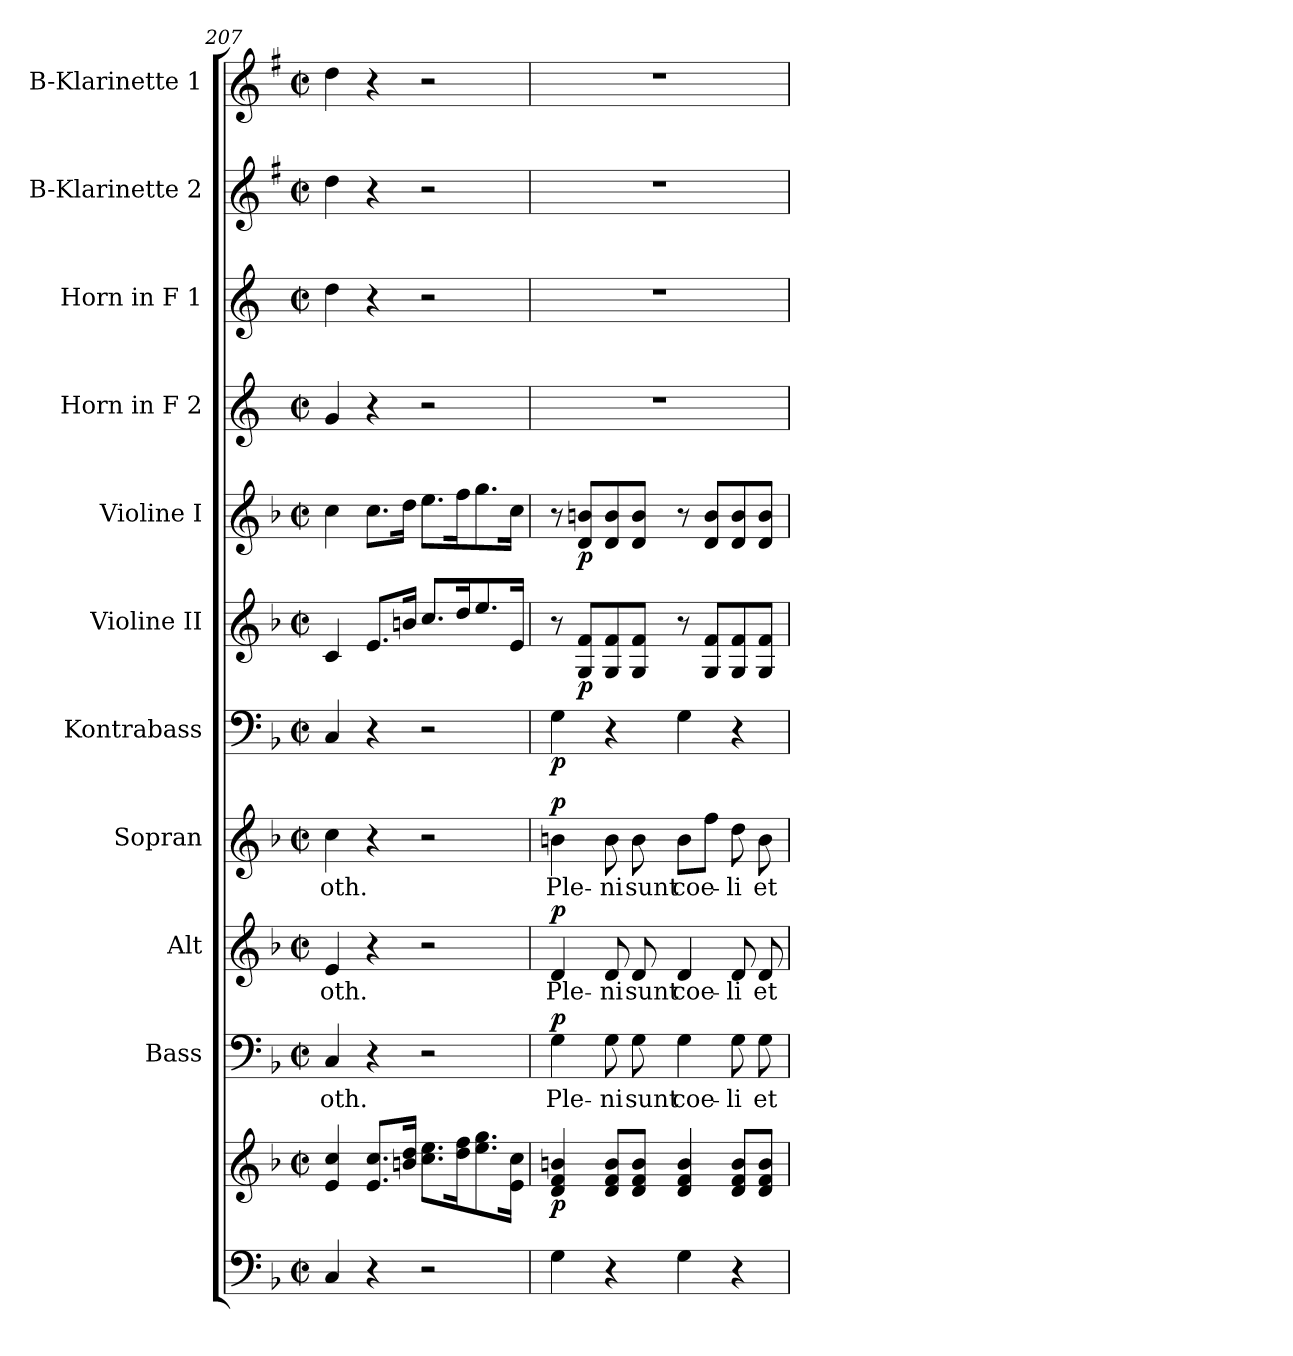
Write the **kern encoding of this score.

**kern	**kern	**dynam	**kern	**text	**dynam	**kern	**text	**dynam	**kern	**text	**dynam	**kern	**dynam	**kern	**dynam	**kern	**dynam	**kern	**kern	**kern	**kern
*part11	*part11	*part11	*part10	*part10	*part10	*part9	*part9	*part9	*part8	*part8	*part8	*part7	*part7	*part6	*part6	*part5	*part5	*part4	*part3	*part2	*part1
*staff12	*staff11	*staff11/12	*staff10	*staff10	*staff10	*staff9	*staff9	*staff9	*staff8	*staff8	*staff8	*staff7	*staff7	*staff6	*staff6	*staff5	*staff5	*staff4	*staff3	*staff2	*staff1
*	*	*	*I"Bass	*	*	*I"Alt	*	*	*I"Sopran	*	*	*I"Kontrabass	*	*I"Violine II	*	*I"Violine I	*	*I"Horn in F 2	*I"Horn in F 1	*I"B-Klarinette 2	*I"B-Klarinette 1
*	*	*	*I'B.	*	*	*I'A.	*	*	*I'S.	*	*	*I'Kb.	*	*I'Vl. II	*	*I'Vl. I	*	*	*	*I'B Kl. 2	*I'B Kl. 1
!!LO:PB:g=z
*clefF4	*clefG2	*	*clefF4	*	*	*clefG2	*	*	*clefG2	*	*	*clefF4	*	*clefG2	*	*clefG2	*	*clefG2	*clefG2	*clefG2	*clefG2
*	*	*	*	*	*	*	*	*	*	*	*	*ITrd7c12	*	*	*	*	*	*ITrd4c7	*ITrd4c7	*ITrd1c2	*ITrd1c2
*k[b-]	*k[b-]	*	*k[b-]	*	*	*k[b-]	*	*	*k[b-]	*	*	*k[b-]	*	*k[b-]	*	*k[b-]	*	*k[b-]	*k[b-]	*k[b-]	*k[b-]
*F:	*F:	*	*F:	*	*	*F:	*	*	*F:	*	*	*F:	*	*F:	*	*F:	*	*F:	*F:	*F:	*F:
*M2/2	*M2/2	*	*M2/2	*	*	*M2/2	*	*	*M2/2	*	*	*M2/2	*	*M2/2	*	*M2/2	*	*M2/2	*M2/2	*M2/2	*M2/2
*met(c|)	*met(c|)	*	*met(c|)	*	*	*met(c|)	*	*	*met(c|)	*	*	*met(c|)	*	*met(c|)	*	*met(c|)	*	*met(c|)	*met(c|)	*met(c|)	*met(c|)
=207	=207	=207	=207	=207	=207	=207	=207	=207	=207	=207	=207	=207	=207	=207	=207	=207	=207	=207	=207	=207	=207
!	!	!	!	!LO:LY:b	!	!	!LO:LY:b	!	!	!LO:LY:b	!	!	!	!	!	!	!	!	!	!	!
4C/	4e/ 4cc/	.	4C/	-oth.	.	4e/	-oth.	.	4cc\	-oth.	.	4CC/	.	4c/	.	4cc\	.	4c/	4g\	4cc\	4cc\
4r	8.e/ 8.cc/L	.	4r	.	.	4r	.	.	4r	.	.	4r	.	8.e/L	.	8.cc\L	.	4r	4r	4r	4r
.	16bn/ 16dd/Jk	.	.	.	.	.	.	.	.	.	.	.	.	16bn/Jk	.	16dd\Jk	.	.	.	.	.
2r	8.cc\ 8.ee\L	.	2r	.	.	2r	.	.	2r	.	.	2r	.	8.cc/L	.	8.ee\L	.	2r	2r	2r	2r
.	16dd\ 16ff\k	.	.	.	.	.	.	.	.	.	.	.	.	16dd/k	.	16ff\k	.	.	.	.	.
.	8.ee\ 8.gg\	.	.	.	.	.	.	.	.	.	.	.	.	8.ee/	.	8.gg\	.	.	.	.	.
.	16e\ 16cc\Jk	.	.	.	.	.	.	.	.	.	.	.	.	16e/Jk	.	16cc\Jk	.	.	.	.	.
=208	=208	=208	=208	=208	=208	=208	=208	=208	=208	=208	=208	=208	=208	=208	=208	=208	=208	=208	=208	=208	=208
!	!	!LO:DY:b	!	!LO:LY:b	!LO:DY:a	!	!LO:LY:b	!LO:DY:a	!	!LO:LY:b	!LO:DY:a	!	!LO:DY:b	!	!	!	!	!	!	!	!
4G\	4d/ 4f/ 4bn/	p	4G\	Ple-	p	4d/	Ple-	p	4bn\	Ple-	p	4GG\	p	8r	.	8r	.	1r	1r	1r	1r
!	!	!	!	!	!	!	!	!	!	!	!	!	!	!	!LO:DY:b	!	!LO:DY:b	!	!	!	!
.	.	.	.	.	.	.	.	.	.	.	.	.	.	8G/ 8f/L	p	8d/ 8bn/L	p	.	.	.	.
!	!	!	!	!LO:LY:b	!	!	!LO:LY:b	!	!	!LO:LY:b	!	!	!	!	!	!	!	!	!	!	!
4r	8d/ 8f/ 8b/L	.	8G\	-ni	.	8d/	-ni	.	8b\	-ni	.	4r	.	8G/ 8f/	.	8d/ 8b/	.	.	.	.	.
!	!	!	!	!LO:LY:b	!	!	!LO:LY:b	!	!	!LO:LY:b	!	!	!	!	!	!	!	!	!	!	!
.	8d/ 8f/ 8b/J	.	8G\	sunt	.	8d/	sunt	.	8b\	sunt	.	.	.	8G/ 8f/J	.	8d/ 8b/J	.	.	.	.	.
!	!	!	!	!LO:LY:b	!	!	!LO:LY:b	!	!	!LO:LY:b	!	!	!	!	!	!	!	!	!	!	!
4G\	4d/ 4f/ 4b/	.	4G\	coe-	.	4d/	coe-	.	8b\L	coe-	.	4GG\	.	8r	.	8r	.	.	.	.	.
.	.	.	.	.	.	.	.	.	8ff\J	.	.	.	.	8G/ 8f/L	.	8d/ 8b/L	.	.	.	.	.
!	!	!	!	!LO:LY:b	!	!	!LO:LY:b	!	!	!LO:LY:b	!	!	!	!	!	!	!	!	!	!	!
4r	8d/ 8f/ 8b/L	.	8G\	-li	.	8d/	-li	.	8dd\	-li	.	4r	.	8G/ 8f/	.	8d/ 8b/	.	.	.	.	.
!	!	!	!	!LO:LY:b	!	!	!LO:LY:b	!	!	!LO:LY:b	!	!	!	!	!	!	!	!	!	!	!
.	8d/ 8f/ 8b/J	.	8G\	et	.	8d/	et	.	8b\	et	.	.	.	8G/ 8f/J	.	8d/ 8b/J	.	.	.	.	.
=	=	=	=	=	=	=	=	=	=	=	=	=	=	=	=	=	=	=	=	=	=
*-	*-	*-	*-	*-	*-	*-	*-	*-	*-	*-	*-	*-	*-	*-	*-	*-	*-	*-	*-	*-	*-
